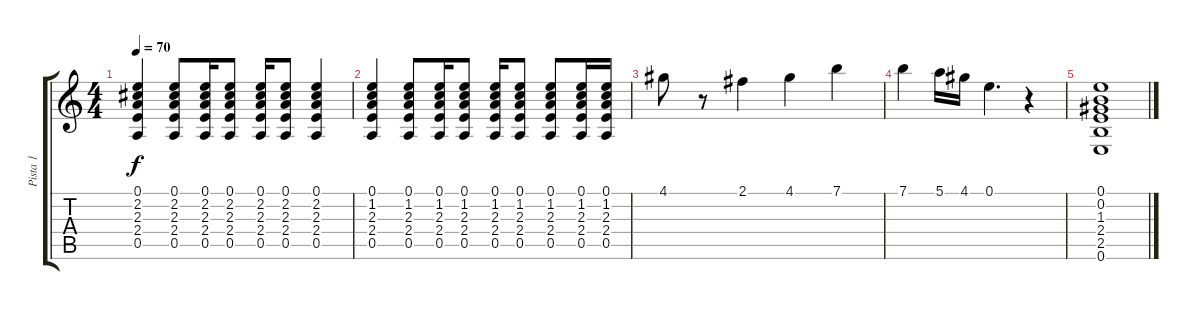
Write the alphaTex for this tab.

\track ("Pista 1" "Pista 1") {instrument electricguitarjazz}
\staff {score tabs}
\tuning (E4 B3 G3 D3 A2 E2) {hide}
\ts (4 4)
\tempo 70
\clef g2
\ks c
(0.1 2.2 2.3 2.4 0.5).4{dy f} (0.1 2.2 2.3 2.4 0.5).8 (0.1 2.2 2.3 2.4 0.5).16 (0.1 2.2 2.3 2.4 0.5).8 (0.1 2.2 2.3 2.4 0.5).16 (0.1 2.2 2.3 2.4 0.5).8 (0.1 2.2 2.3 2.4 0.5).4 |
(0.1 1.2 2.3 2.4 0.5).4 (0.1 1.2 2.3 2.4 0.5).8 (0.1 1.2 2.3 2.4 0.5).16 (0.1 1.2 2.3 2.4 0.5).8 (0.1 1.2 2.3 2.4 0.5).16 (0.1 1.2 2.3 2.4 0.5).8 (0.1 1.2 2.3 2.4 0.5).8 (0.1 1.2 2.3 2.4 0.5).16 (0.1 1.2 2.3 2.4 0.5).16 |
4.1.8 r.8 2.1.4 4.1.4 7.1.4 |
7.1.4 5.1.16 4.1.16 0.1.4{d} r.4 |
(0.1 0.2 1.3 2.4 2.5 0.6).1
